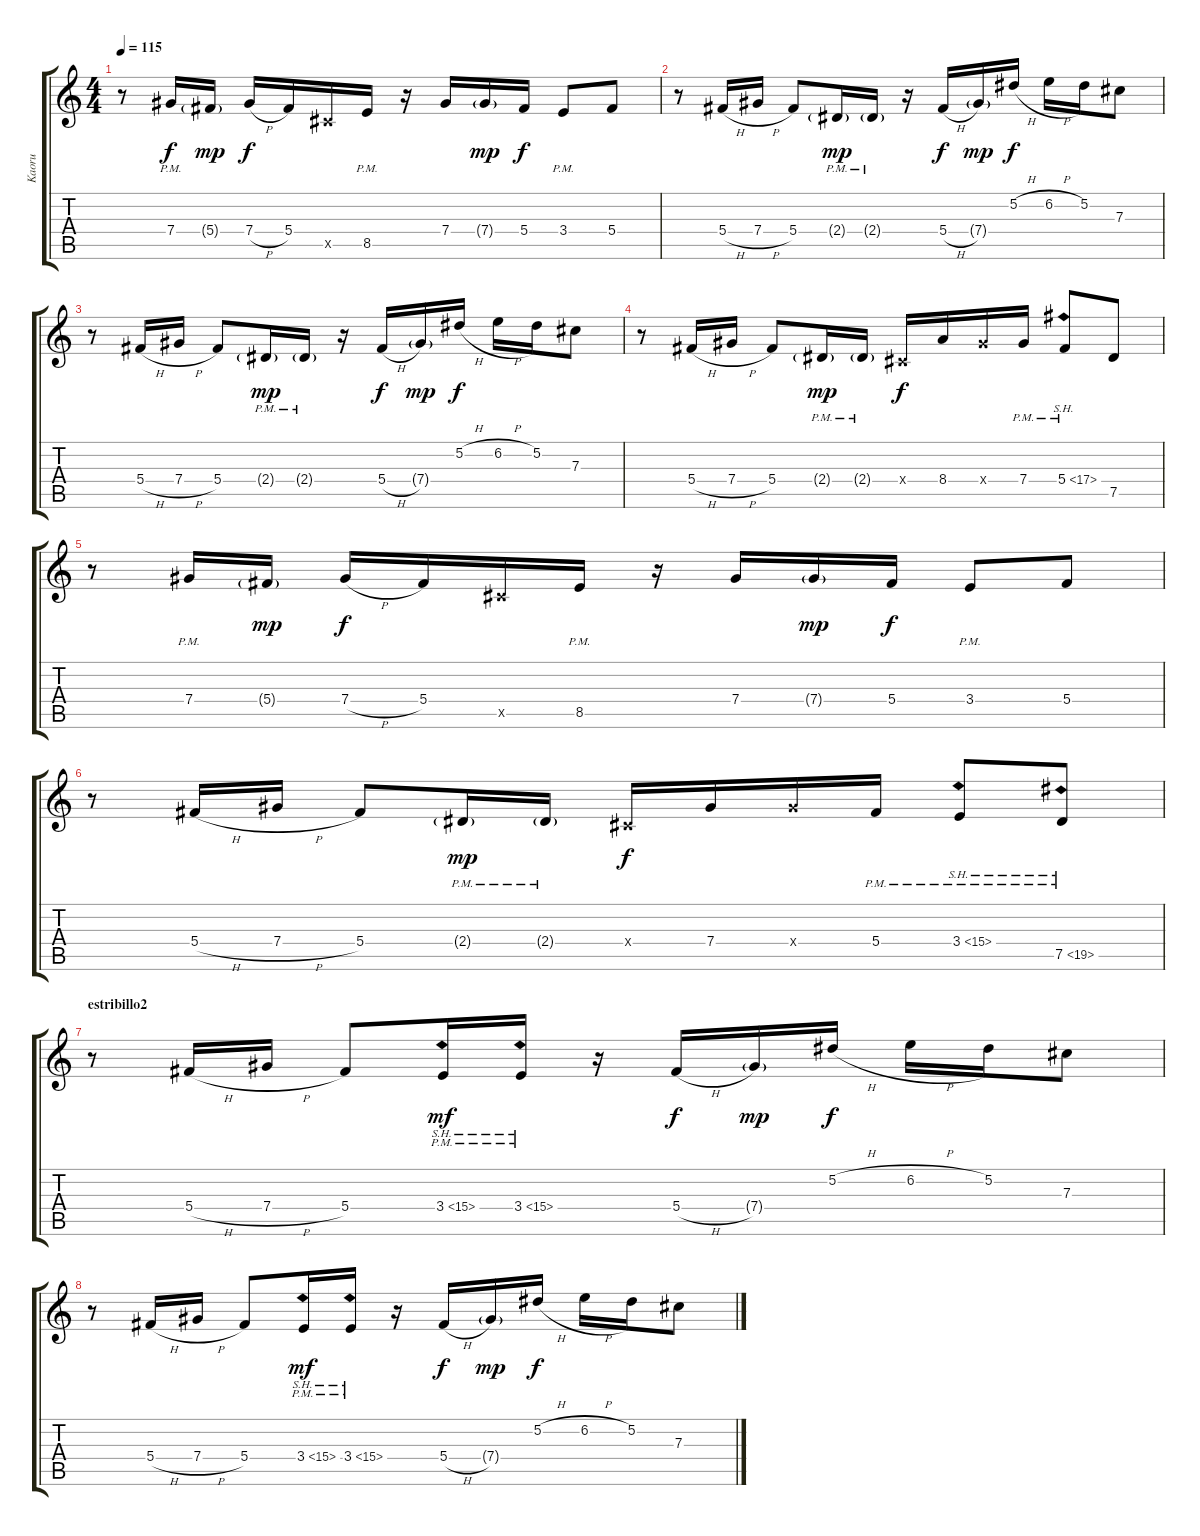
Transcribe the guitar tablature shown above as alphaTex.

\track ("Kaoru" "Kaoru") {instrument overdrivenguitar}
\staff {score tabs}
\tuning (Eb4 Bb3 Gb3 Db3 Ab2 Db2) {hide}
\ts (4 4)
\tempo 115
\clef g2
\ks c
r.8{dy f} 7.4{pm}.16 5.4{g}.16{dy mp} 7.4{h}.16{dy f} 5.4.16 5.5{x}.16 8.5{pm}.16 r.16 7.4.16 7.4{g}.16{dy mp} 5.4.16{dy f} 3.4{pm}.8 5.4.8 |
r.8 5.4{h}.16 7.4{h}.16 5.4.8 2.4{g pm}.16{dy mp} 2.4{g pm}.16 r.16 5.4{h}.16{dy f} 7.4{g}.16{dy mp} 5.2{h}.16{dy f} 6.2{h}.16 5.2.16 7.3.8 |
r.8 5.4{h}.16 7.4{h}.16 5.4.8 2.4{g pm}.16{dy mp} 2.4{g pm}.16 r.16 5.4{h}.16{dy f} 7.4{g}.16{dy mp} 5.2{h}.16{dy f} 6.2{h}.16 5.2.16 7.3.8 |
r.8 5.4{h}.16 7.4{h}.16 5.4.8 2.4{g pm}.16{dy mp} 2.4{g pm}.16 0.4{x}.16{dy f} 8.4.16 7.4{x}.16 7.4{pm}.16 5.4{sh 12 pm}.8 7.5.8 |
r.8 7.4{pm}.16 5.4{g}.16{dy mp} 7.4{h}.16{dy f} 5.4.16 5.5{x}.16 8.5{pm}.16 r.16 7.4.16 7.4{g}.16{dy mp} 5.4.16{dy f} 3.4{pm}.8 5.4.8 |
r.8 5.4{h}.16 7.4{h}.16 5.4.8 2.4{g pm}.16{dy mp} 2.4{g pm}.16 0.4{x}.16{dy f} 7.4.16 7.4{x}.16 5.4{pm}.16 3.4{sh 12 pm}.8 7.5{sh 12 pm}.8 |
\section ("" "estribillo2")
r.8{volume 12 balance 0 instrument overdrivenguitar} 5.4{h}.16 7.4{h}.16 5.4.8 3.4{sh 12 pm}.16{dy mf} 3.4{sh 12 pm}.16 r.16 5.4{h}.16{dy f} 7.4{g}.16{dy mp} 5.2{h}.16{dy f} 6.2{h}.16 5.2.16 7.3.8 |
r.8 5.4{h}.16 7.4{h}.16 5.4.8 3.4{sh 12 pm}.16{dy mf} 3.4{sh 12 pm}.16 r.16 5.4{h}.16{dy f} 7.4{g}.16{dy mp} 5.2{h}.16{dy f} 6.2{h}.16 5.2.16 7.3.8
